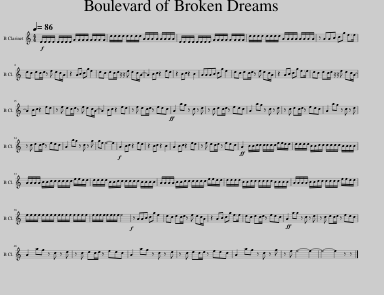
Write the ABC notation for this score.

X:1
L:1/8
Q:1/4=86
M:4/4
I:linebreak $
K:none
V:1 treble transpose=-2
V:1
[K:C]!f! E/E/E/E/ E/E/E/E/ G/G/G/G/ G/G/G/G/ | d/d/d/d/ d/d/d/d/ A/A/A/A/ A/A/A/A/ | E/E/E/E/ E/E/E/E/ G/G/G/G/ G/G/G/G/ | d/d/d/d/ d/d/d/d/ A/A/A/A/ A/A/A/A/ | z AAB cg e>e |$ %5
 dc dc/d/ z e dc/A/ | z2 AB cg e2 | dc dc/d/ z/ z/ e dc/A/- | A2 Bc z2 ed | z2 Bc z2 B2 | %10
 AAAB cg e2 | dc dc/d/ z e dc/A/ | z2 AB cg e>e | dc dc/d/ z/ z/ e dc/A/- |$ A2 Bc z2 ed | %15
 z e dc/d/ z e dc/A/- | A2 Bc z2 ed | z e dc/d/ z edc | A2!ff! ag z c z d | z c dc/d/ z edc | %20
 A2 ag z c z d | z c dc/d/ z edc | A2 ag z c z d |$ z c dc/d/ z edc | A2 ag z c z g | %25
 ge e4- e2 |!f! A2 Bc z2 ed | z2 Bc z2 B2 | A2 Bc z2 ed | z e dc/d/ z edc | %30
!ff! A2 B/B/c/c/ c/c/c/c/ e/e/d/d/ | d/d/d/d/ B/B/c/c/ c/c/c/c/ B/B/B/B/ |$ A/A/A/A/ B/B/c/c/ c/c/c/c/ e/e/d/d/ | d/d/d/d/ B/B/c/c/ c/c/c/c/ B/B/B/B/ | A/A/A/A/ B/B/c/c/ c/c/c/c/ e/e/d/d/ | %35
 d/d/d/d/ B/B/c/c/ c/c/c/c/ B/B/B/B/ | A/A/A/A/ B/B/c/c/ c/c/c/c/ e/e/d/d/ |$ e/e/e/e/ e/e/e/e/ e/e/e/e/ e/e/e/e/ | e/e/e/e/ e/e/e/e/ e4 |!f! z AAB cg e2 | %40
 dc dc/d/ z e dc/A/ | z2 AB cg e>e | dc dc/d/ z edc |!ff! A2 ag z c z d | z c dc/d/ z edc |$ %45
 A2 ag z c z d | z c dc/d/ z edc | A2 ag z c z d | z c dc/d/ z edc | A2 ag z c z g | %50
 z e e4- e2- | e4- e2 z z |] %52
